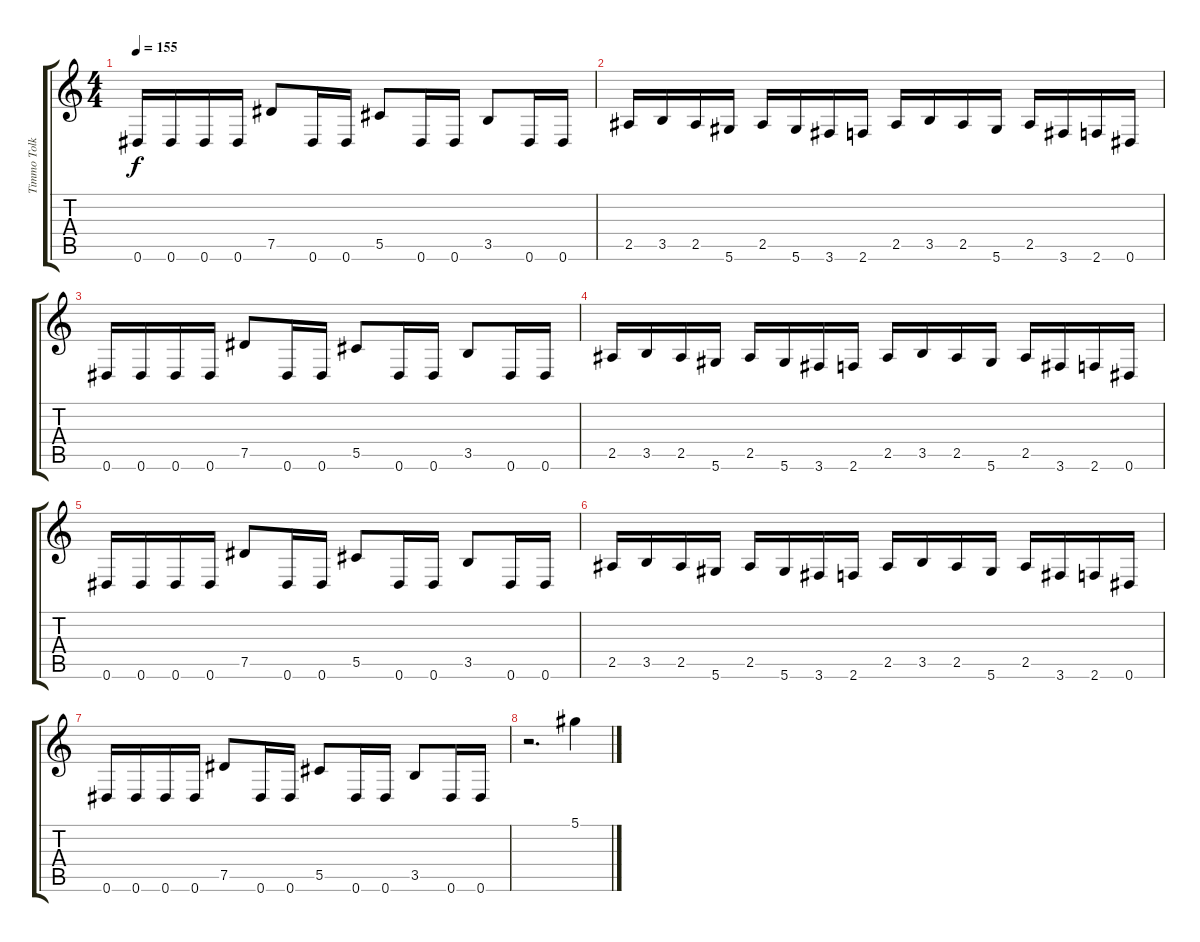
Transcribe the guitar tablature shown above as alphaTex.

\track ("Timmo Tolkki" "Timmo Tolk") {instrument distortionguitar}
\staff {score tabs}
\tuning (Eb4 Bb3 Gb3 Db3 Ab2 Eb2) {hide}
\ts (4 4)
\tempo 155
\clef g2
\ks c
0.6.16{dy f} 0.6.16 0.6.16 0.6.16 7.5.8 0.6.16 0.6.16 5.5.8 0.6.16 0.6.16 3.5.8 0.6.16 0.6.16 |
2.5.16 3.5.16 2.5.16 5.6.16 2.5.16 5.6.16 3.6.16 2.6.16 2.5.16 3.5.16 2.5.16 5.6.16 2.5.16 3.6.16 2.6.16 0.6.16 |
0.6.16 0.6.16 0.6.16 0.6.16 7.5.8 0.6.16 0.6.16 5.5.8 0.6.16 0.6.16 3.5.8 0.6.16 0.6.16 |
2.5.16 3.5.16 2.5.16 5.6.16 2.5.16 5.6.16 3.6.16 2.6.16 2.5.16 3.5.16 2.5.16 5.6.16 2.5.16 3.6.16 2.6.16 0.6.16 |
0.6.16 0.6.16 0.6.16 0.6.16 7.5.8 0.6.16 0.6.16 5.5.8 0.6.16 0.6.16 3.5.8 0.6.16 0.6.16 |
2.5.16 3.5.16 2.5.16 5.6.16 2.5.16 5.6.16 3.6.16 2.6.16 2.5.16 3.5.16 2.5.16 5.6.16 2.5.16 3.6.16 2.6.16 0.6.16 |
0.6.16 0.6.16 0.6.16 0.6.16 7.5.8 0.6.16 0.6.16 5.5.8 0.6.16 0.6.16 3.5.8 0.6.16 0.6.16 |
r.2{d} 5.1{ss}.4
